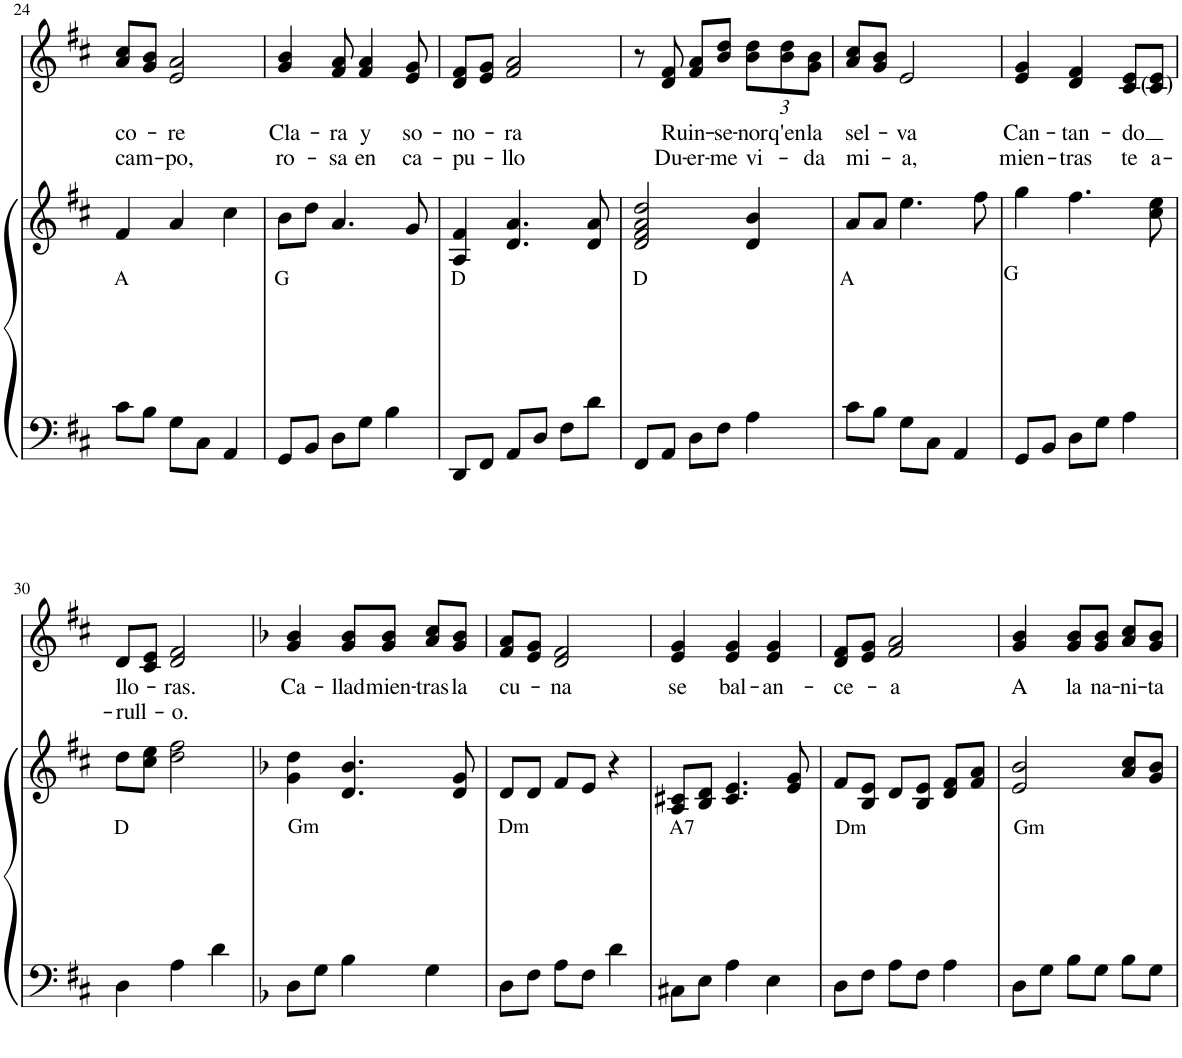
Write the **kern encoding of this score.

**kern	**kern	**kern	**text	**text
*part2	*part2	*part1	*part1	*part1
*staff3	*staff2	*staff1	*staff1	*staff1
*I"Piano	*	*I"Voice	*	*
*I'Pno	*	*	*	*
!!LO:PB:g=z
*clefF4	*clefG2	*clefG2	*	*
*k[f#c#]	*k[f#c#]	*k[f#c#]	*	*
*M3/4	*M3/4	*M3/4	*	*
=24	=24	=24	=24	=24
!LO:TX:a:t=A	!	!	!	!
!	!	!	!LO:LY:b	!LO:LY:b
8c#\L	4f#/	8a/ 8cc#/L	co-	cam-
8B\J	.	8g/ 8b/J	.	.
!	!	!	!LO:LY:b	!LO:LY:b
8G\L	4a/	2e/ 2a/	-re	-po,
8C#\J	.	.	.	.
4AA/	4cc#\	.	.	.
=25	=25	=25	=25	=25
!LO:TX:a:t=G	!	!	!	!
!	!	!	!LO:LY:b	!LO:LY:b
8GG/L	8b\L	4g/ 4b/	Cla-	ro-
8BB/J	8dd\J	.	.	.
!	!	!	!LO:LY:b	!LO:LY:b
8D\L	4.a/	8f#/ 8a/	-ra	-sa
!	!	!	!LO:LY:b	!LO:LY:b
8G\J	.	4f#/ 4a/	y	en
4B\	.	.	.	.
!	!	!	!LO:LY:b	!LO:LY:b
.	8g/	8e/ 8g/	so-	ca-
=26	=26	=26	=26	=26
!LO:TX:a:t=D	!	!	!	!
!	!	!	!LO:LY:b	!LO:LY:b
8DD/L	4A/ 4f#/	8d/ 8f#/L	-no-	-pu-
8FF#/J	.	8e/ 8g/J	.	.
!	!	!	!LO:LY:b	!LO:LY:b
8AA/L	4.d/ 4.a/	2f#/ 2a/	-ra	-llo
8D/J	.	.	.	.
8F#\L	.	.	.	.
8d\J	8d/ 8a/	.	.	.
=27	=27	=27	=27	=27
!LO:TX:a:t=D	!	!	!	!
8FF#/L	2d/ 2f#/ 2a/ 2dd/	8r	.	.
!	!	!	!LO:LY:b	!LO:LY:b
8AA/J	.	8d/ 8f#/	Ruin-	Du-
!	!	!	!	!LO:LY:b
8D\L	.	8f#/ 8a/L	.	-er-
!	!	!	!LO:LY:b	!LO:LY:b
8F#\J	.	8b/ 8dd/J	-se-	-me
*	*	*Xbrackettup	*	*
!	!	!	!LO:LY:b	!LO:LY:b
4A\	4d/ 4b/	12b\ 12dd\L	-nor	vi-
!	!	!	!LO:LY:b	!
.	.	12b\ 12dd\	q'en	.
!	!	!	!LO:LY:b	!LO:LY:b
.	.	12g\ 12b\J	la	-da
=28	=28	=28	=28	=28
!LO:TX:a:t=A	!	!	!	!
!	!	!	!LO:LY:b	!LO:LY:b
8c#\L	8a/L	8a/ 8cc#/L	sel-	mi-
8B\J	8a/J	8g/ 8b/J	.	.
!	!	!	!LO:LY:b	!LO:LY:b
8G\L	4.ee\	2e/	-va	-a,
8C#\J	.	.	.	.
4AA/	.	.	.	.
.	8ff#\	.	.	.
=29	=29	=29	=29	=29
!LO:TX:a:t=G	!	!	!	!
!	!	!	!LO:LY:b	!LO:LY:b
8GG/L	4gg\	4e/ 4g/	Can-	mien-
8BB/J	.	.	.	.
!	!	!	!LO:LY:b	!LO:LY:b
8D\L	4.ff#\	4d/ 4f#/	-tan-	-tras
8G\J	.	.	.	.
!	!	!	!LO:LY:b	!LO:LY:b
4A\	.	8c#/ 8e/L	-do	te
!	!	!	!	!LO:LY:b
.	8cc#\ 8ee\	8c#/ 8e/J	.	a-
!!LO:LB:g=z
=30	=30	=30	=30	=30
!LO:TX:a:t=D	!	!	!	!
!	!	!	!LO:LY:b	!LO:LY:b
4D\	8dd\L	8d/L	llo-	-rull-
.	8cc#\ 8ee\J	8c#/ 8e/J	.	.
!	!	!	!LO:LY:b	!LO:LY:b
4A\	2dd\ 2ff#\	2d/ 2f#/	-ras.	-o.
4d\	.	.	.	.
=31	=31	=31	=31	=31
*k[b-]	*k[b-]	*k[b-]	*	*
!LO:TX:a:t=Gm	!	!	!	!
!	!	!	!LO:LY:b	!
8D\L	4g\ 4dd\	4g/ 4b-/	Ca-	.
8G\J	.	.	.	.
!	!	!	!LO:LY:b	!
4B-\	4.d/ 4.b-/	8g/ 8b-/L	-llad	.
!	!	!	!LO:LY:b	!
.	.	8g/ 8b-/J	mien-	.
!	!	!	!LO:LY:b	!
4G\	.	8a/ 8cc/L	-tras	.
!	!	!	!LO:LY:b	!
.	8d/ 8g/	8g/ 8b-/J	la	.
=32	=32	=32	=32	=32
!LO:TX:a:t=Dm	!	!	!	!
!	!	!	!LO:LY:b	!
8D\L	8d/L	8f/ 8a/L	cu-	.
8F\J	8d/J	8e/ 8g/J	.	.
!	!	!	!LO:LY:b	!
8A\L	8f/L	2d/ 2f/	-na	.
8F\J	8e/J	.	.	.
4d\	4r	.	.	.
=33	=33	=33	=33	=33
!LO:TX:a:t=A7	!	!	!	!
!	!	!	!LO:LY:b	!
8C#X\L	8A/ 8c#X/L	4e/ 4g/	se	.
8E\J	8B-/ 8d/J	.	.	.
!	!	!	!LO:LY:b	!
4A\	4.c#/ 4.e/	4e/ 4g/	bal-	.
!	!	!	!LO:LY:b	!
4E\	.	4e/ 4g/	-an-	.
.	8e/ 8g/	.	.	.
=34	=34	=34	=34	=34
!LO:TX:a:t=Dm	!	!	!	!
!	!	!	!LO:LY:b	!
8D\L	8f/L	8d/ 8f/L	-ce-	.
8F\J	8B-/ 8e/J	8e/ 8g/J	.	.
!	!	!	!LO:LY:b	!
8A\L	8d/L	2f/ 2a/	-a	.
8F\J	8B-/ 8e/J	.	.	.
4A\	8d/ 8f/L	.	.	.
.	8f/ 8a/J	.	.	.
=35	=35	=35	=35	=35
!LO:TX:a:t=Gm	!	!	!	!
!	!	!	!LO:LY:b	!
8D\L	2e/ 2b-/	4g/ 4b-/	A	.
8G\J	.	.	.	.
!	!	!	!LO:LY:b	!
8B-\L	.	8g/ 8b-/L	la	.
!	!	!	!LO:LY:b	!
8G\J	.	8g/ 8b-/J	na-	.
!	!	!	!LO:LY:b	!
8B-\L	8a/ 8cc/L	8a/ 8cc/L	-ni-	.
!	!	!	!LO:LY:b	!
8G\J	8g/ 8b-/J	8g/ 8b-/J	-ta	.
=	=	=	=	=
*-	*-	*-	*-	*-
